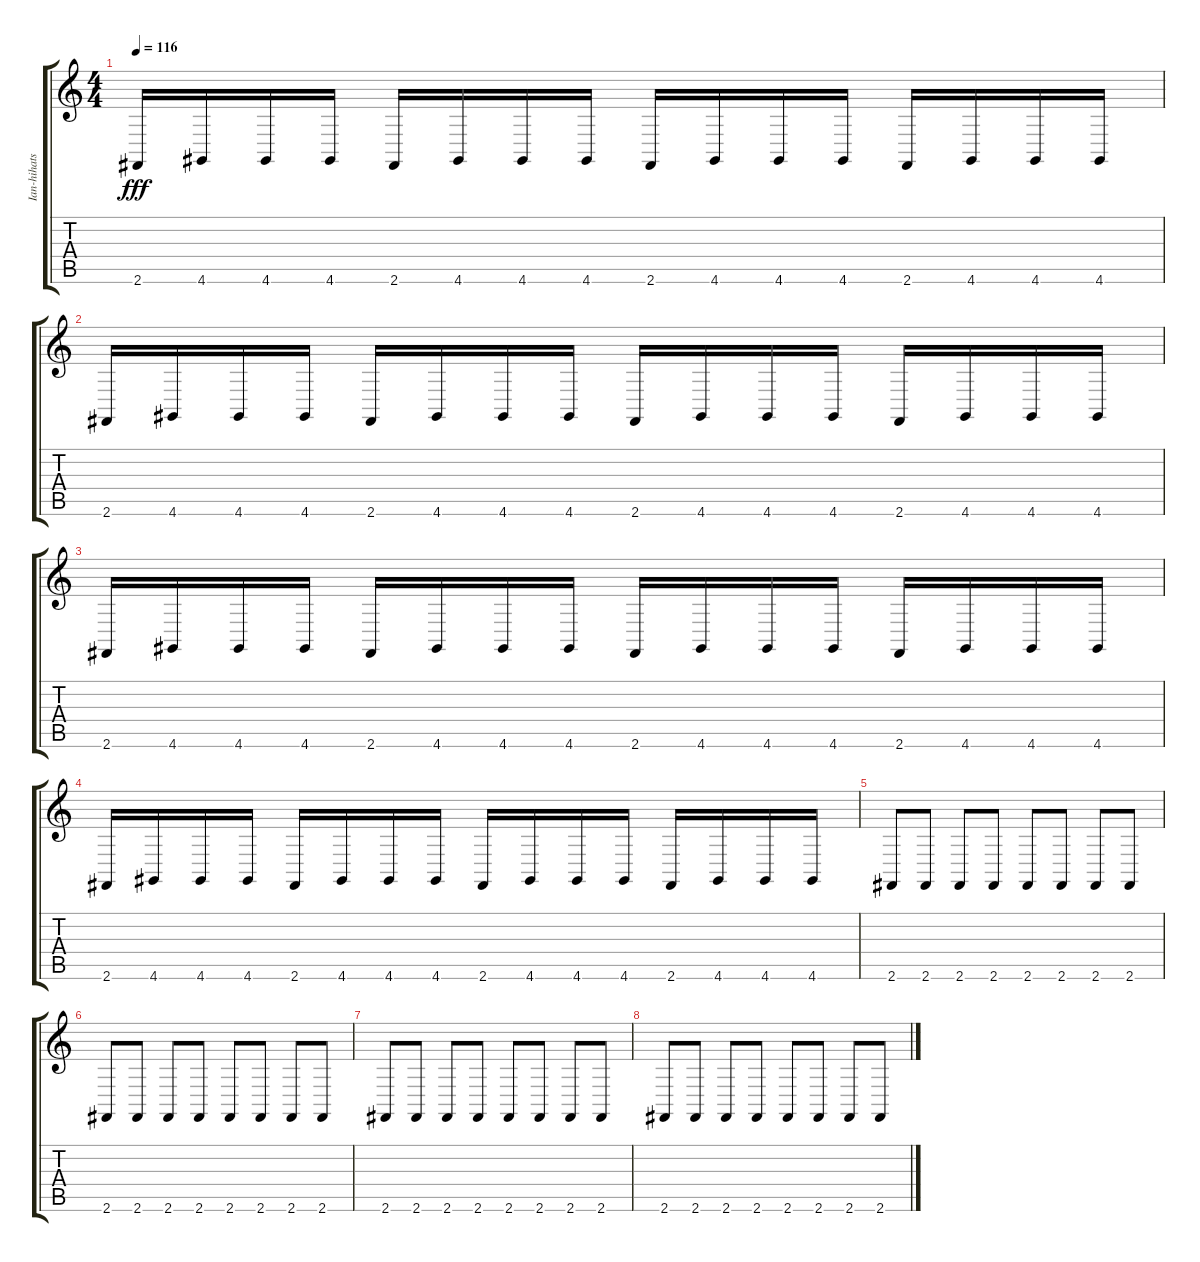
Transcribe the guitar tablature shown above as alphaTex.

\track ("Ian-hihats" "Ian-hihats") {instrument seashore}
\staff {score tabs}
\tuning (E4 B3 G3 D3 A2 E2) {hide}
\ts (4 4)
\tempo 116
\clef g2
\ks c
2.6.16{dy fff} 4.6.16 4.6.16 4.6.16 2.6.16 4.6.16 4.6.16 4.6.16 2.6.16 4.6.16 4.6.16 4.6.16 2.6.16 4.6.16 4.6.16 4.6.16 |
2.6.16 4.6.16 4.6.16 4.6.16 2.6.16 4.6.16 4.6.16 4.6.16 2.6.16 4.6.16 4.6.16 4.6.16 2.6.16 4.6.16 4.6.16 4.6.16 |
2.6.16 4.6.16 4.6.16 4.6.16 2.6.16 4.6.16 4.6.16 4.6.16 2.6.16 4.6.16 4.6.16 4.6.16 2.6.16 4.6.16 4.6.16 4.6.16 |
2.6.16 4.6.16 4.6.16 4.6.16 2.6.16 4.6.16 4.6.16 4.6.16 2.6.16 4.6.16 4.6.16 4.6.16 2.6.16 4.6.16 4.6.16 4.6.16 |
2.6.8 2.6.8 2.6.8 2.6.8 2.6.8 2.6.8 2.6.8 2.6.8 |
2.6.8 2.6.8 2.6.8 2.6.8 2.6.8 2.6.8 2.6.8 2.6.8 |
2.6.8 2.6.8 2.6.8 2.6.8 2.6.8 2.6.8 2.6.8 2.6.8 |
2.6.8 2.6.8 2.6.8 2.6.8 2.6.8 2.6.8 2.6.8 2.6.8
